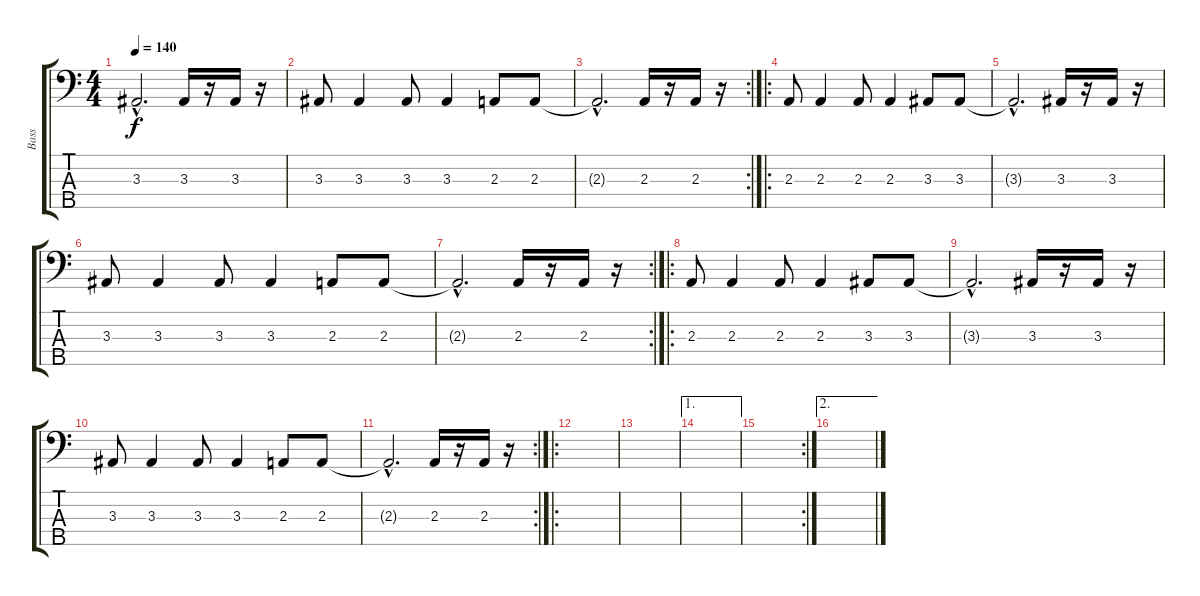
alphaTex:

\track ("Bass" "Bass") {instrument slapbass1}
\staff {score tabs}
\tuning (F2 C2 G1 D1 A0) {hide}
\ts (4 4)
\tempo 140
\clef f4
\ks c
3.3{hac t}.2{d dy f} 3.3.16 r.16 3.3.16 r.16 |
3.3.8 3.3.4 3.3.8 3.3.4 2.3.8 2.3.8 |
\rc 2
2.3{hac t}.2{d} 2.3.16 r.16 2.3.16 r.16 |
\ro
2.3.8 2.3.4 2.3.8 2.3.4 3.3.8 3.3.8 |
3.3{hac t}.2{d} 3.3.16 r.16 3.3.16 r.16 |
3.3.8 3.3.4 3.3.8 3.3.4 2.3.8 2.3.8 |
\rc 2
2.3{hac t}.2{d} 2.3.16 r.16 2.3.16 r.16 |
\ro
2.3.8 2.3.4 2.3.8 2.3.4 3.3.8 3.3.8 |
3.3{hac t}.2{d} 3.3.16 r.16 3.3.16 r.16 |
3.3.8 3.3.4 3.3.8 3.3.4 2.3.8 2.3.8 |
\rc 2
2.3{hac t}.2{d} 2.3.16 r.16 2.3.16 r.16 |
\ro
|
|
\ae 1
|
\rc 2
|
\ae 2
